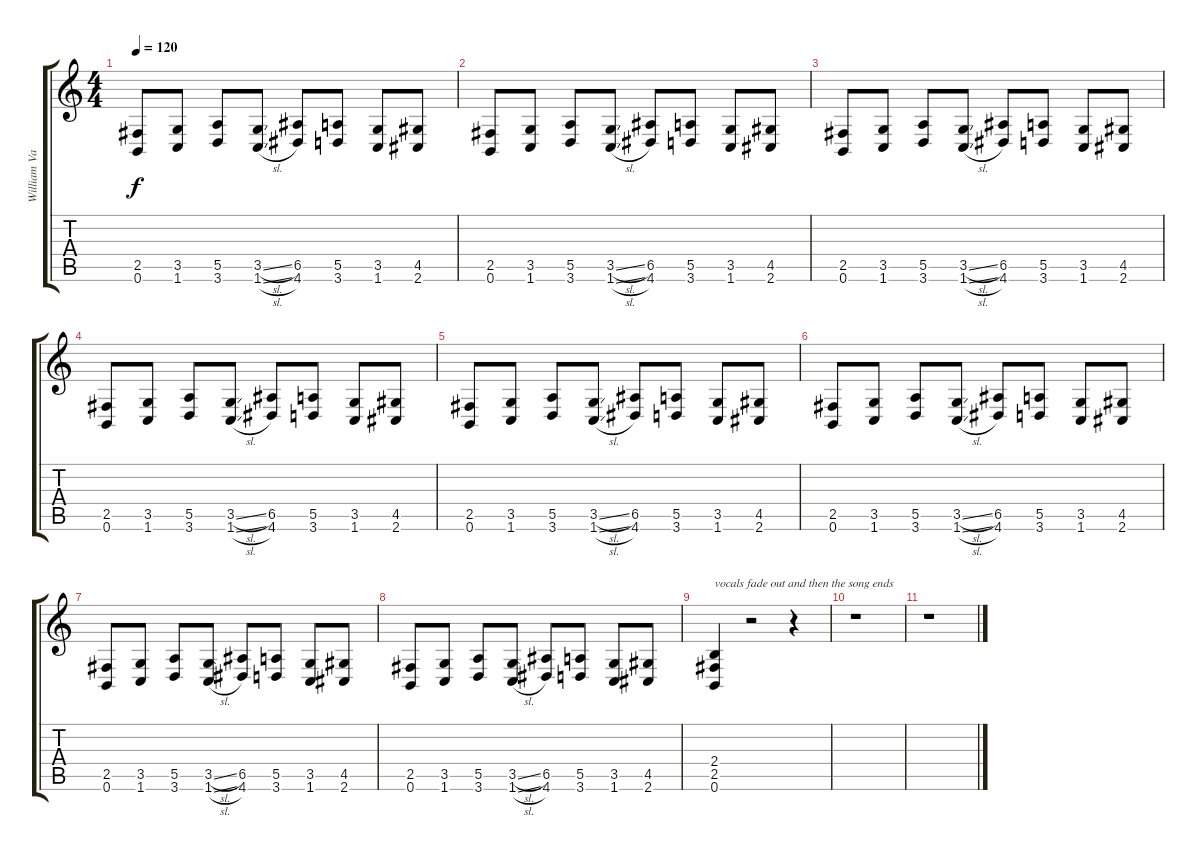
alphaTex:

\track ("William Van De Ven" "William Va") {instrument distortionguitar}
\staff {score tabs}
\tuning (B3 Gb3 D3 A2 E2 B1) {hide}
\ts (4 4)
\tempo 120
\clef g2
\ks c
(2.5 0.6).8{dy f} (3.5 1.6).8 (5.5 3.6).8 (3.5{sl} 1.6{sl}).8 (6.5 4.6).8 (5.5 3.6).8 (3.5 1.6).8 (4.5 2.6).8 |
(2.5 0.6).8 (3.5 1.6).8 (5.5 3.6).8 (3.5{sl} 1.6{sl}).8 (6.5 4.6).8 (5.5 3.6).8 (3.5 1.6).8 (4.5 2.6).8 |
(2.5 0.6).8 (3.5 1.6).8 (5.5 3.6).8 (3.5{sl} 1.6{sl}).8 (6.5 4.6).8 (5.5 3.6).8 (3.5 1.6).8 (4.5 2.6).8 |
(2.5 0.6).8 (3.5 1.6).8 (5.5 3.6).8 (3.5{sl} 1.6{sl}).8 (6.5 4.6).8 (5.5 3.6).8 (3.5 1.6).8 (4.5 2.6).8 |
(2.5 0.6).8 (3.5 1.6).8 (5.5 3.6).8 (3.5{sl} 1.6{sl}).8 (6.5 4.6).8 (5.5 3.6).8 (3.5 1.6).8 (4.5 2.6).8 |
(2.5 0.6).8 (3.5 1.6).8 (5.5 3.6).8 (3.5{sl} 1.6{sl}).8 (6.5 4.6).8 (5.5 3.6).8 (3.5 1.6).8 (4.5 2.6).8 |
(2.5 0.6).8 (3.5 1.6).8 (5.5 3.6).8 (3.5{sl} 1.6{sl}).8 (6.5 4.6).8 (5.5 3.6).8 (3.5 1.6).8 (4.5 2.6).8 |
(2.5 0.6).8 (3.5 1.6).8 (5.5 3.6).8 (3.5{sl} 1.6{sl}).8 (6.5 4.6).8 (5.5 3.6).8 (3.5 1.6).8 (4.5 2.6).8 |
(2.4 2.5 0.6).4{txt "vocals fade out and then the song ends"} r.2 r.4 |
r.1 |
r.1
